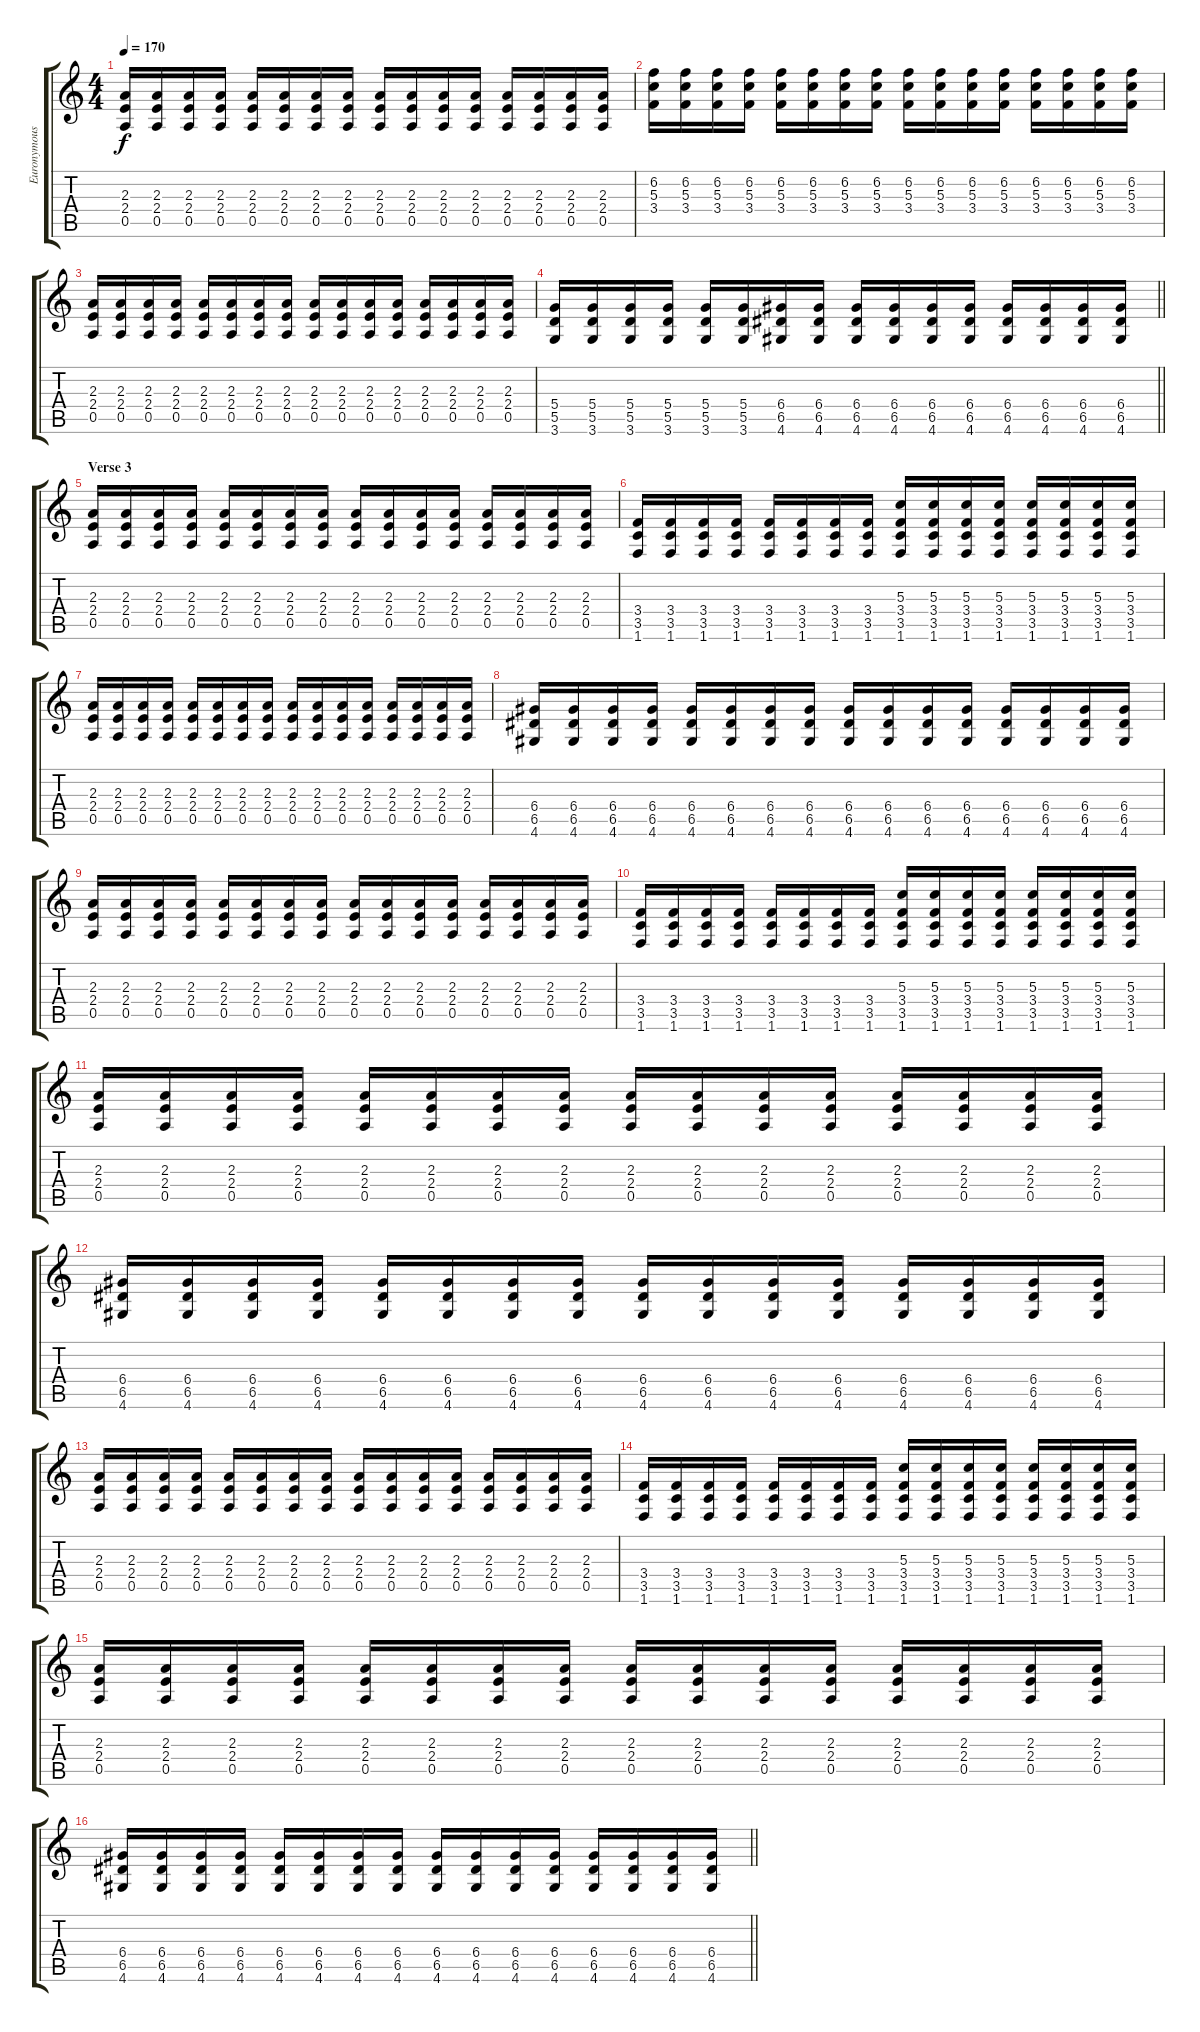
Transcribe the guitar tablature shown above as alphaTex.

\track ("Euronymous" "Euronymous") {instrument distortionguitar}
\staff {score tabs}
\tuning (E4 B3 G3 D3 A2 E2) {hide}
\ts (4 4)
\section ("" " ")
\tempo 170
\clef g2
\ks c
(2.3 2.4 0.5).16{dy f} (2.3 2.4 0.5).16 (2.3 2.4 0.5).16 (2.3 2.4 0.5).16 (2.3 2.4 0.5).16 (2.3 2.4 0.5).16 (2.3 2.4 0.5).16 (2.3 2.4 0.5).16 (2.3 2.4 0.5).16 (2.3 2.4 0.5).16 (2.3 2.4 0.5).16 (2.3 2.4 0.5).16 (2.3 2.4 0.5).16 (2.3 2.4 0.5).16 (2.3 2.4 0.5).16 (2.3 2.4 0.5).16 |
(6.2 5.3 3.4).16 (6.2 5.3 3.4).16 (6.2 5.3 3.4).16 (6.2 5.3 3.4).16 (6.2 5.3 3.4).16 (6.2 5.3 3.4).16 (6.2 5.3 3.4).16 (6.2 5.3 3.4).16 (6.2 5.3 3.4).16 (6.2 5.3 3.4).16 (6.2 5.3 3.4).16 (6.2 5.3 3.4).16 (6.2 5.3 3.4).16 (6.2 5.3 3.4).16 (6.2 5.3 3.4).16 (6.2 5.3 3.4).16 |
(2.3 2.4 0.5).16 (2.3 2.4 0.5).16 (2.3 2.4 0.5).16 (2.3 2.4 0.5).16 (2.3 2.4 0.5).16 (2.3 2.4 0.5).16 (2.3 2.4 0.5).16 (2.3 2.4 0.5).16 (2.3 2.4 0.5).16 (2.3 2.4 0.5).16 (2.3 2.4 0.5).16 (2.3 2.4 0.5).16 (2.3 2.4 0.5).16 (2.3 2.4 0.5).16 (2.3 2.4 0.5).16 (2.3 2.4 0.5).16 |
\barLineRight lightlight
(5.4 5.5 3.6).16 (5.4 5.5 3.6).16 (5.4 5.5 3.6).16 (5.4 5.5 3.6).16 (5.4 5.5 3.6).16 (5.4 5.5 3.6).16 (6.4 6.5 4.6).16 (6.4 6.5 4.6).16 (6.4 6.5 4.6).16 (6.4 6.5 4.6).16 (6.4 6.5 4.6).16 (6.4 6.5 4.6).16 (6.4 6.5 4.6).16 (6.4 6.5 4.6).16 (6.4 6.5 4.6).16 (6.4 6.5 4.6).16 |
\section ("" "Verse 3")
(2.3 2.4 0.5).16 (2.3 2.4 0.5).16 (2.3 2.4 0.5).16 (2.3 2.4 0.5).16 (2.3 2.4 0.5).16 (2.3 2.4 0.5).16 (2.3 2.4 0.5).16 (2.3 2.4 0.5).16 (2.3 2.4 0.5).16 (2.3 2.4 0.5).16 (2.3 2.4 0.5).16 (2.3 2.4 0.5).16 (2.3 2.4 0.5).16 (2.3 2.4 0.5).16 (2.3 2.4 0.5).16 (2.3 2.4 0.5).16 |
(3.4 3.5 1.6).16 (3.4 3.5 1.6).16 (3.4 3.5 1.6).16 (3.4 3.5 1.6).16 (3.4 3.5 1.6).16 (3.4 3.5 1.6).16 (3.4 3.5 1.6).16 (3.4 3.5 1.6).16 (5.3 3.4 3.5 1.6).16 (5.3 3.4 3.5 1.6).16 (5.3 3.4 3.5 1.6).16 (5.3 3.4 3.5 1.6).16 (5.3 3.4 3.5 1.6).16 (5.3 3.4 3.5 1.6).16 (5.3 3.4 3.5 1.6).16 (5.3 3.4 3.5 1.6).16 |
(2.3 2.4 0.5).16 (2.3 2.4 0.5).16 (2.3 2.4 0.5).16 (2.3 2.4 0.5).16 (2.3 2.4 0.5).16 (2.3 2.4 0.5).16 (2.3 2.4 0.5).16 (2.3 2.4 0.5).16 (2.3 2.4 0.5).16 (2.3 2.4 0.5).16 (2.3 2.4 0.5).16 (2.3 2.4 0.5).16 (2.3 2.4 0.5).16 (2.3 2.4 0.5).16 (2.3 2.4 0.5).16 (2.3 2.4 0.5).16 |
(6.4 6.5 4.6).16 (6.4 6.5 4.6).16 (6.4 6.5 4.6).16 (6.4 6.5 4.6).16 (6.4 6.5 4.6).16 (6.4 6.5 4.6).16 (6.4 6.5 4.6).16 (6.4 6.5 4.6).16 (6.4 6.5 4.6).16 (6.4 6.5 4.6).16 (6.4 6.5 4.6).16 (6.4 6.5 4.6).16 (6.4 6.5 4.6).16 (6.4 6.5 4.6).16 (6.4 6.5 4.6).16 (6.4 6.5 4.6).16 |
(2.3 2.4 0.5).16 (2.3 2.4 0.5).16 (2.3 2.4 0.5).16 (2.3 2.4 0.5).16 (2.3 2.4 0.5).16 (2.3 2.4 0.5).16 (2.3 2.4 0.5).16 (2.3 2.4 0.5).16 (2.3 2.4 0.5).16 (2.3 2.4 0.5).16 (2.3 2.4 0.5).16 (2.3 2.4 0.5).16 (2.3 2.4 0.5).16 (2.3 2.4 0.5).16 (2.3 2.4 0.5).16 (2.3 2.4 0.5).16 |
(3.4 3.5 1.6).16 (3.4 3.5 1.6).16 (3.4 3.5 1.6).16 (3.4 3.5 1.6).16 (3.4 3.5 1.6).16 (3.4 3.5 1.6).16 (3.4 3.5 1.6).16 (3.4 3.5 1.6).16 (5.3 3.4 3.5 1.6).16 (5.3 3.4 3.5 1.6).16 (5.3 3.4 3.5 1.6).16 (5.3 3.4 3.5 1.6).16 (5.3 3.4 3.5 1.6).16 (5.3 3.4 3.5 1.6).16 (5.3 3.4 3.5 1.6).16 (5.3 3.4 3.5 1.6).16 |
(2.3 2.4 0.5).16 (2.3 2.4 0.5).16 (2.3 2.4 0.5).16 (2.3 2.4 0.5).16 (2.3 2.4 0.5).16 (2.3 2.4 0.5).16 (2.3 2.4 0.5).16 (2.3 2.4 0.5).16 (2.3 2.4 0.5).16 (2.3 2.4 0.5).16 (2.3 2.4 0.5).16 (2.3 2.4 0.5).16 (2.3 2.4 0.5).16 (2.3 2.4 0.5).16 (2.3 2.4 0.5).16 (2.3 2.4 0.5).16 |
(6.4 6.5 4.6).16 (6.4 6.5 4.6).16 (6.4 6.5 4.6).16 (6.4 6.5 4.6).16 (6.4 6.5 4.6).16 (6.4 6.5 4.6).16 (6.4 6.5 4.6).16 (6.4 6.5 4.6).16 (6.4 6.5 4.6).16 (6.4 6.5 4.6).16 (6.4 6.5 4.6).16 (6.4 6.5 4.6).16 (6.4 6.5 4.6).16 (6.4 6.5 4.6).16 (6.4 6.5 4.6).16 (6.4 6.5 4.6).16 |
(2.3 2.4 0.5).16 (2.3 2.4 0.5).16 (2.3 2.4 0.5).16 (2.3 2.4 0.5).16 (2.3 2.4 0.5).16 (2.3 2.4 0.5).16 (2.3 2.4 0.5).16 (2.3 2.4 0.5).16 (2.3 2.4 0.5).16 (2.3 2.4 0.5).16 (2.3 2.4 0.5).16 (2.3 2.4 0.5).16 (2.3 2.4 0.5).16 (2.3 2.4 0.5).16 (2.3 2.4 0.5).16 (2.3 2.4 0.5).16 |
(3.4 3.5 1.6).16 (3.4 3.5 1.6).16 (3.4 3.5 1.6).16 (3.4 3.5 1.6).16 (3.4 3.5 1.6).16 (3.4 3.5 1.6).16 (3.4 3.5 1.6).16 (3.4 3.5 1.6).16 (5.3 3.4 3.5 1.6).16 (5.3 3.4 3.5 1.6).16 (5.3 3.4 3.5 1.6).16 (5.3 3.4 3.5 1.6).16 (5.3 3.4 3.5 1.6).16 (5.3 3.4 3.5 1.6).16 (5.3 3.4 3.5 1.6).16 (5.3 3.4 3.5 1.6).16 |
(2.3 2.4 0.5).16 (2.3 2.4 0.5).16 (2.3 2.4 0.5).16 (2.3 2.4 0.5).16 (2.3 2.4 0.5).16 (2.3 2.4 0.5).16 (2.3 2.4 0.5).16 (2.3 2.4 0.5).16 (2.3 2.4 0.5).16 (2.3 2.4 0.5).16 (2.3 2.4 0.5).16 (2.3 2.4 0.5).16 (2.3 2.4 0.5).16 (2.3 2.4 0.5).16 (2.3 2.4 0.5).16 (2.3 2.4 0.5).16 |
\barLineRight lightlight
(6.4 6.5 4.6).16 (6.4 6.5 4.6).16 (6.4 6.5 4.6).16 (6.4 6.5 4.6).16 (6.4 6.5 4.6).16 (6.4 6.5 4.6).16 (6.4 6.5 4.6).16 (6.4 6.5 4.6).16 (6.4 6.5 4.6).16 (6.4 6.5 4.6).16 (6.4 6.5 4.6).16 (6.4 6.5 4.6).16 (6.4 6.5 4.6).16 (6.4 6.5 4.6).16 (6.4 6.5 4.6).16 (6.4 6.5 4.6).16
